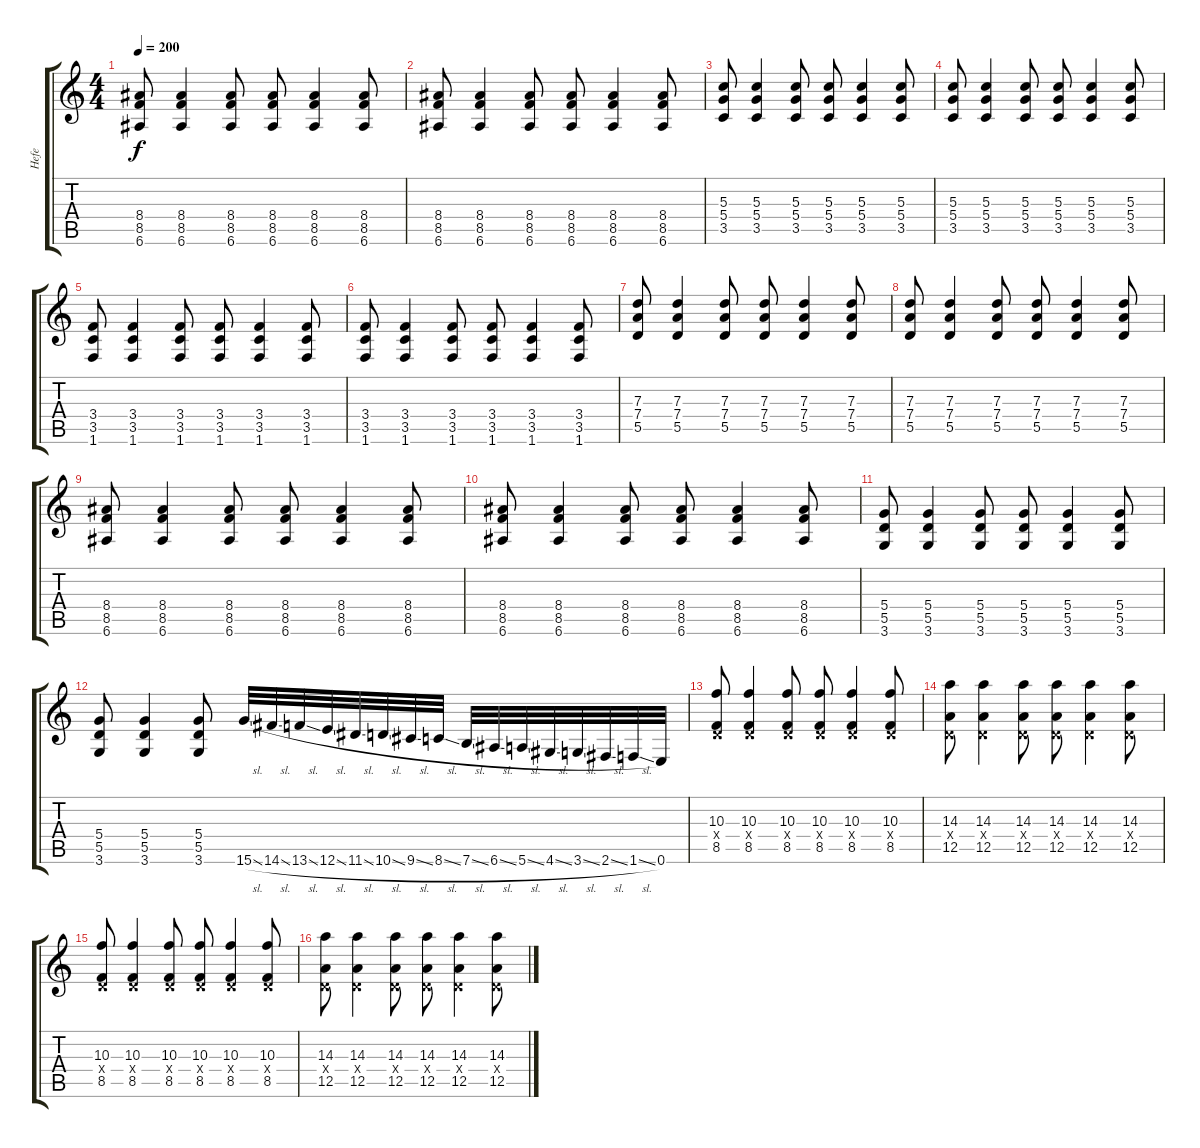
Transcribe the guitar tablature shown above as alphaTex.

\track ("Hefe" "Hefe") {instrument overdrivenguitar}
\staff {score tabs}
\tuning (E4 B3 G3 D3 A2 E2) {hide}
\ts (4 4)
\tempo 200
\clef g2
\ks c
(8.4 8.5 6.6).8{dy f} (8.4 8.5 6.6).4 (8.4 8.5 6.6).8 (8.4 8.5 6.6).8 (8.4 8.5 6.6).4 (8.4 8.5 6.6).8 |
(8.4 8.5 6.6).8 (8.4 8.5 6.6).4 (8.4 8.5 6.6).8 (8.4 8.5 6.6).8 (8.4 8.5 6.6).4 (8.4 8.5 6.6).8 |
(5.3 5.4 3.5).8 (5.3 5.4 3.5).4 (5.3 5.4 3.5).8 (5.3 5.4 3.5).8 (5.3 5.4 3.5).4 (5.3 5.4 3.5).8 |
(5.3 5.4 3.5).8 (5.3 5.4 3.5).4 (5.3 5.4 3.5).8 (5.3 5.4 3.5).8 (5.3 5.4 3.5).4 (5.3 5.4 3.5).8 |
(3.4 3.5 1.6).8 (3.4 3.5 1.6).4 (3.4 3.5 1.6).8 (3.4 3.5 1.6).8 (3.4 3.5 1.6).4 (3.4 3.5 1.6).8 |
(3.4 3.5 1.6).8 (3.4 3.5 1.6).4 (3.4 3.5 1.6).8 (3.4 3.5 1.6).8 (3.4 3.5 1.6).4 (3.4 3.5 1.6).8 |
(7.3 7.4 5.5).8 (7.3 7.4 5.5).4 (7.3 7.4 5.5).8 (7.3 7.4 5.5).8 (7.3 7.4 5.5).4 (7.3 7.4 5.5).8 |
(7.3 7.4 5.5).8 (7.3 7.4 5.5).4 (7.3 7.4 5.5).8 (7.3 7.4 5.5).8 (7.3 7.4 5.5).4 (7.3 7.4 5.5).8 |
(8.4 8.5 6.6).8 (8.4 8.5 6.6).4 (8.4 8.5 6.6).8 (8.4 8.5 6.6).8 (8.4 8.5 6.6).4 (8.4 8.5 6.6).8 |
(8.4 8.5 6.6).8 (8.4 8.5 6.6).4 (8.4 8.5 6.6).8 (8.4 8.5 6.6).8 (8.4 8.5 6.6).4 (8.4 8.5 6.6).8 |
(5.4 5.5 3.6).8 (5.4 5.5 3.6).4 (5.4 5.5 3.6).8 (5.4 5.5 3.6).8 (5.4 5.5 3.6).4 (5.4 5.5 3.6).8 |
(5.4 5.5 3.6).8 (5.4 5.5 3.6).4 (5.4 5.5 3.6).8 15.6{sl}.32 14.6{sl}.32 13.6{sl}.32 12.6{sl}.32 11.6{sl}.32 10.6{sl}.32 9.6{sl}.32 8.6{sl}.32 7.6{sl}.32 6.6{sl}.32 5.6{sl}.32 4.6{sl}.32 3.6{sl}.32 2.6{sl}.32 1.6{sl}.32 0.6.32 |
(10.3 0.4{x} 8.5).8 (10.3 0.4{x} 8.5).4 (10.3 0.4{x} 8.5).8 (10.3 0.4{x} 8.5).8 (10.3 0.4{x} 8.5).4 (10.3 0.4{x} 8.5).8 |
(14.3 0.4{x} 12.5).8 (14.3 0.4{x} 12.5).4 (14.3 0.4{x} 12.5).8 (14.3 0.4{x} 12.5).8 (14.3 0.4{x} 12.5).4 (14.3 0.4{x} 12.5).8 |
(10.3 0.4{x} 8.5).8 (10.3 0.4{x} 8.5).4 (10.3 0.4{x} 8.5).8 (10.3 0.4{x} 8.5).8 (10.3 0.4{x} 8.5).4 (10.3 0.4{x} 8.5).8 |
(14.3 0.4{x} 12.5).8 (14.3 0.4{x} 12.5).4 (14.3 0.4{x} 12.5).8 (14.3 0.4{x} 12.5).8 (14.3 0.4{x} 12.5).4 (14.3 0.4{x} 12.5).8
